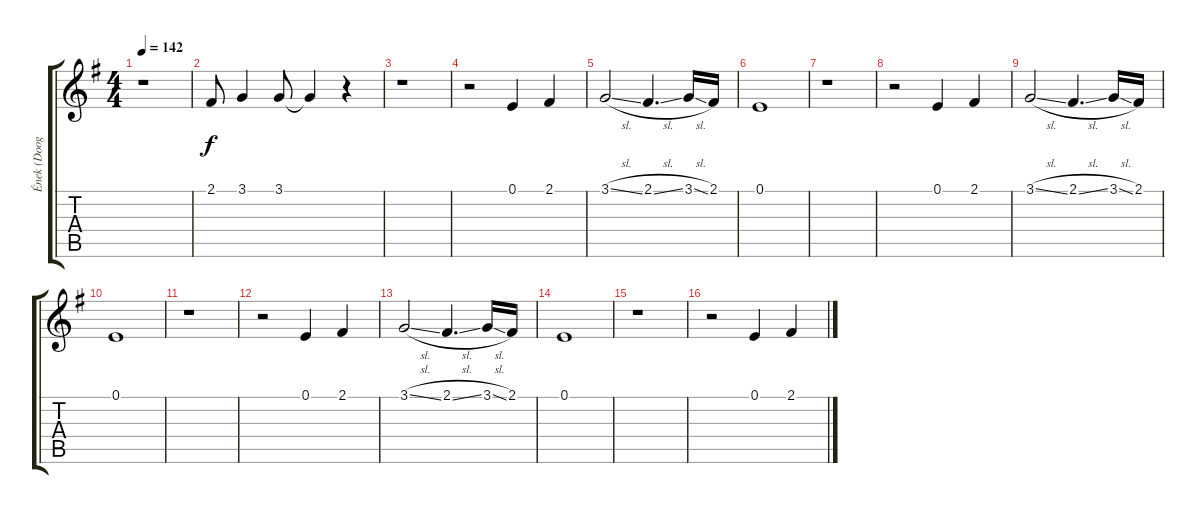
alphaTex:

\track ("Ének (Doogie White)" "Ének (Doog") {instrument tenorsax}
\staff {score tabs}
\tuning (E4 B3 G3 D3 A2 E2) {hide}
\ts (4 4)
\tempo 142
\clef g2
\ks g
r.1{dy f} |
2.1.8 3.1.4 3.1.8 3.1{t}.4 r.4 |
r.1 |
r.2 0.1.4 2.1.4 |
3.1{sl}.2 2.1{sl}.4{d} 3.1{sl}.16 2.1.16 |
0.1.1 |
r.1 |
r.2 0.1.4 2.1.4 |
3.1{sl}.2 2.1{sl}.4{d} 3.1{sl}.16 2.1.16 |
0.1.1 |
r.1 |
r.2{volume 3} 0.1.4 2.1.4 |
3.1{sl}.2 2.1{sl}.4{d} 3.1{sl}.16 2.1.16 |
0.1.1 |
r.1 |
r.2 0.1.4 2.1.4
